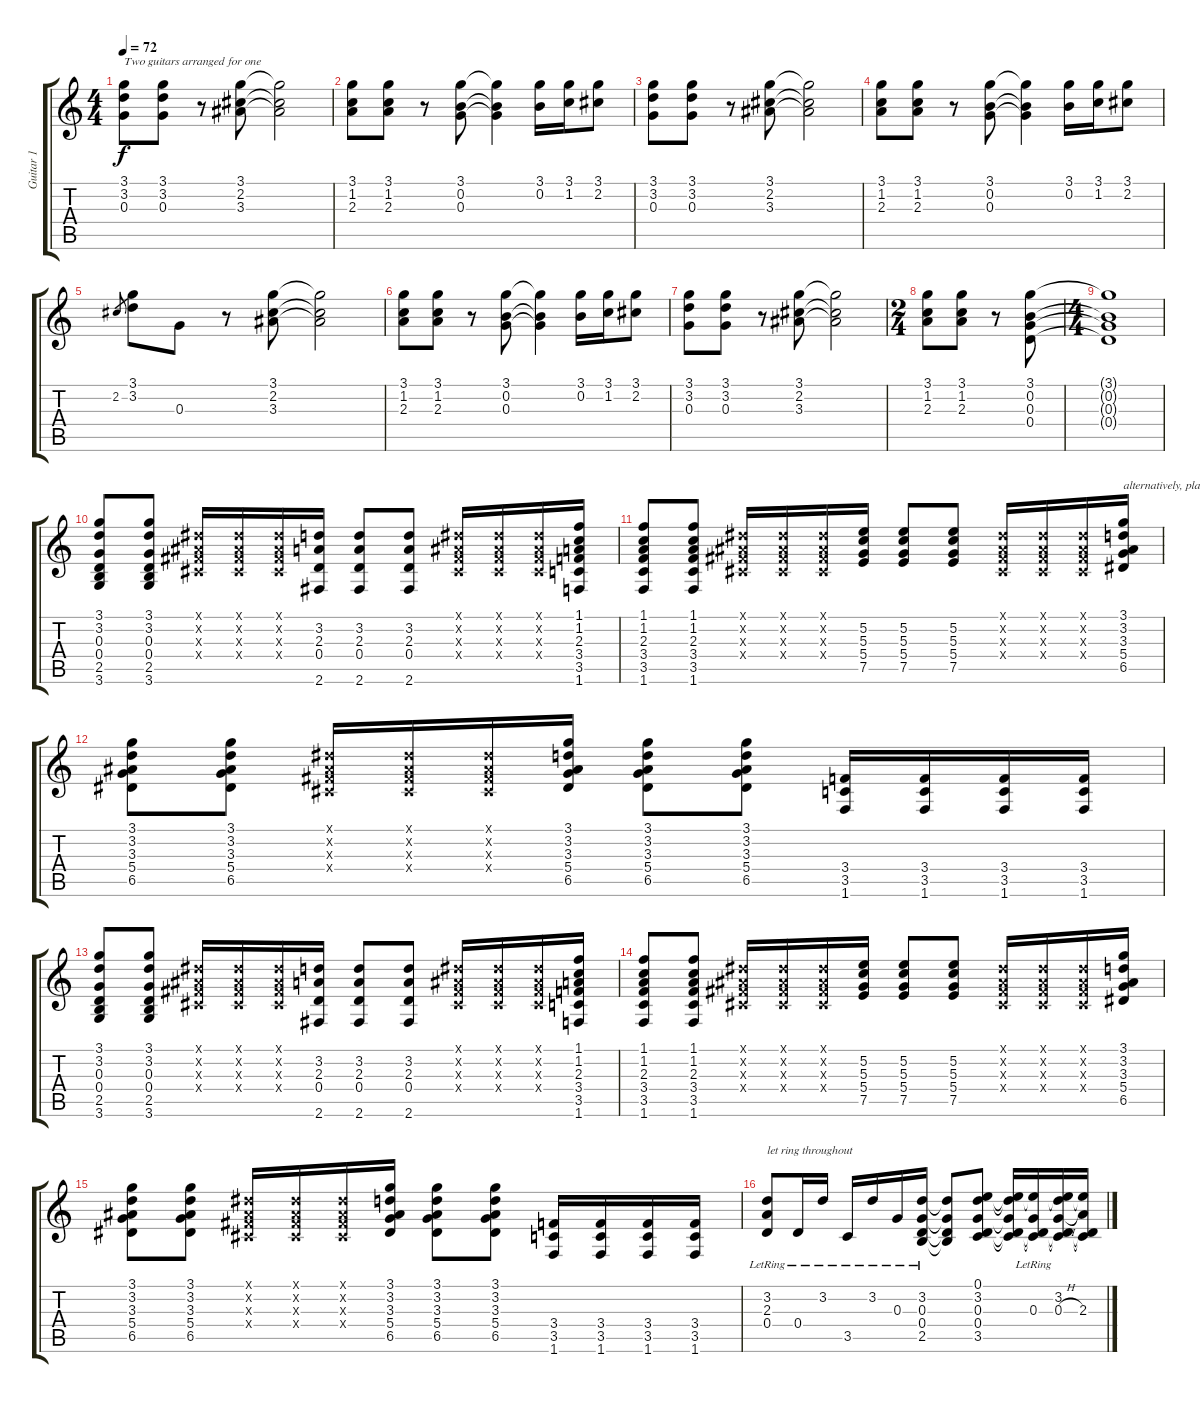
\track ("Guitar 1" "Guitar 1") {instrument overdrivenguitar}
\staff {score tabs}
\tuning (E4 B3 G3 D3 A2 E2) {hide}
\ts (4 4)
\tempo 72
\clef g2
\ks c
(3.1 3.2 0.3).8{txt "Two guitars arranged for one" dy f instrument overdrivenguitar} (3.1 3.2 0.3).8 r.8 (3.1 2.2 3.3).8 (3.1{t} 2.2{t} 3.3{t}).2 |
(3.1 1.2 2.3).8 (3.1 1.2 2.3).8 r.8 (3.1 0.2 0.3).8 (3.1{t} 0.2{t} 0.3{t}).4 (3.1 0.2).16 (3.1 1.2).16 (3.1 2.2).8 |
(3.1 3.2 0.3).8 (3.1 3.2 0.3).8 r.8 (3.1 2.2 3.3).8 (3.1{t} 2.2{t} 3.3{t}).2 |
(3.1 1.2 2.3).8 (3.1 1.2 2.3).8 r.8 (3.1 0.2 0.3).8 (3.1{t} 0.2{t} 0.3{t}).4 (3.1 0.2).16 (3.1 1.2).16 (3.1 2.2).8 |
2.2.8{gr} (3.1 3.2).8 0.3.8 r.8 (3.1 2.2 3.3).8 (3.1{t} 2.2{t} 3.3{t}).2 |
(3.1 1.2 2.3).8 (3.1 1.2 2.3).8 r.8 (3.1 0.2 0.3).8 (3.1{t} 0.2{t} 0.3{t}).4 (3.1 0.2).16 (3.1 1.2).16 (3.1 2.2).8 |
(3.1 3.2 0.3).8 (3.1 3.2 0.3).8 r.8 (3.1 2.2 3.3).8 (3.1{t} 2.2{t} 3.3{t}).2 |
\ts (2 4)
(3.1 1.2 2.3).8 (3.1 1.2 2.3).8 r.8 (3.1 0.2 0.3 0.4).8 |
\ts (4 4)
(3.1{t} 0.2{t} 0.3{t} 0.4{t}).1 |
(3.1 3.2 0.3 0.4 2.5 3.6).8 (3.1 3.2 0.3 0.4 2.5 3.6).8 (-1.1{x} -1.2{x} -1.3{x} -1.4{x}).16 (-1.1{x} -1.2{x} -1.3{x} -1.4{x}).16 (-1.1{x} -1.2{x} -1.3{x} -1.4{x}).16 (3.2 2.3 0.4 2.6).16 (3.2 2.3 0.4 2.6).8 (3.2 2.3 0.4 2.6).8 (-1.1{x} -1.2{x} -1.3{x} -1.4{x}).16 (-1.1{x} -1.2{x} -1.3{x} -1.4{x}).16 (-1.1{x} -1.2{x} -1.3{x} -1.4{x}).16 (1.1 1.2 2.3 3.4 3.5 1.6).16 |
(1.1 1.2 2.3 3.4 3.5 1.6).8 (1.1 1.2 2.3 3.4 3.5 1.6).8 (-1.1{x} -1.2{x} -1.3{x} -1.4{x}).16 (-1.1{x} -1.2{x} -1.3{x} -1.4{x}).16 (-1.1{x} -1.2{x} -1.3{x} -1.4{x}).16 (5.2 5.3 5.4 7.5).16 (5.2 5.3 5.4 7.5).8 (5.2 5.3 5.4 7.5).8 (-1.1{x} -1.2{x} -1.3{x} -1.4{x}).16 (-1.1{x} -1.2{x} -1.3{x} -1.4{x}).16 (-1.1{x} -1.2{x} -1.3{x} -1.4{x}).16 (3.1 3.2 3.3 5.4 6.5).16{txt "alternatively, play a 3 instead of the 5"} |
(3.1 3.2 3.3 5.4 6.5).8 (3.1 3.2 3.3 5.4 6.5).8 (-1.1{x} -1.2{x} -1.3{x} -1.4{x}).16 (-1.1{x} -1.2{x} -1.3{x} -1.4{x}).16 (-1.1{x} -1.2{x} -1.3{x} -1.4{x}).16 (3.1 3.2 3.3 5.4 6.5).16 (3.1 3.2 3.3 5.4 6.5).8 (3.1 3.2 3.3 5.4 6.5).8 (3.4 3.5 1.6).16 (3.4 3.5 1.6).16 (3.4 3.5 1.6).16 (3.4 3.5 1.6).16 |
(3.1 3.2 0.3 0.4 2.5 3.6).8 (3.1 3.2 0.3 0.4 2.5 3.6).8 (-1.1{x} -1.2{x} -1.3{x} -1.4{x}).16 (-1.1{x} -1.2{x} -1.3{x} -1.4{x}).16 (-1.1{x} -1.2{x} -1.3{x} -1.4{x}).16 (3.2 2.3 0.4 2.6).16 (3.2 2.3 0.4 2.6).8 (3.2 2.3 0.4 2.6).8 (-1.1{x} -1.2{x} -1.3{x} -1.4{x}).16 (-1.1{x} -1.2{x} -1.3{x} -1.4{x}).16 (-1.1{x} -1.2{x} -1.3{x} -1.4{x}).16 (1.1 1.2 2.3 3.4 3.5 1.6).16 |
(1.1 1.2 2.3 3.4 3.5 1.6).8 (1.1 1.2 2.3 3.4 3.5 1.6).8 (-1.1{x} -1.2{x} -1.3{x} -1.4{x}).16 (-1.1{x} -1.2{x} -1.3{x} -1.4{x}).16 (-1.1{x} -1.2{x} -1.3{x} -1.4{x}).16 (5.2 5.3 5.4 7.5).16 (5.2 5.3 5.4 7.5).8 (5.2 5.3 5.4 7.5).8 (-1.1{x} -1.2{x} -1.3{x} -1.4{x}).16 (-1.1{x} -1.2{x} -1.3{x} -1.4{x}).16 (-1.1{x} -1.2{x} -1.3{x} -1.4{x}).16 (3.1 3.2 3.3 5.4 6.5).16 |
(3.1 3.2 3.3 5.4 6.5).8 (3.1 3.2 3.3 5.4 6.5).8 (-1.1{x} -1.2{x} -1.3{x} -1.4{x}).16 (-1.1{x} -1.2{x} -1.3{x} -1.4{x}).16 (-1.1{x} -1.2{x} -1.3{x} -1.4{x}).16 (3.1 3.2 3.3 5.4 6.5).16 (3.1 3.2 3.3 5.4 6.5).8 (3.1 3.2 3.3 5.4 6.5).8 (3.4 3.5 1.6).16 (3.4 3.5 1.6).16 (3.4 3.5 1.6).16 (3.4 3.5 1.6).16 |
(3.2{lr} 2.3{lr} 0.4{lr}).8{txt "let ring throughout"} 0.4{lr}.16 3.2{lr}.16 3.5{lr}.16 3.2{lr}.16 0.3{lr}.16 (3.2{lr} 0.3{lr} 0.4{lr} 2.5{lr}).16 (3.2{t} 0.3{t} 0.4{t} 2.5{t}).8 (0.1 3.2 0.3 0.4 3.5).8 (0.1{t} 3.2{t} 0.3{t} 0.4{t} 3.5{t}).16 (0.1{t} 0.3{lr} 0.4{t} 3.5{t}).16 (0.1{t} 3.2 0.3{h} 0.4{t} 3.5{t}).16 (0.1{t} 2.3 0.4{t} 3.5{t}).16
